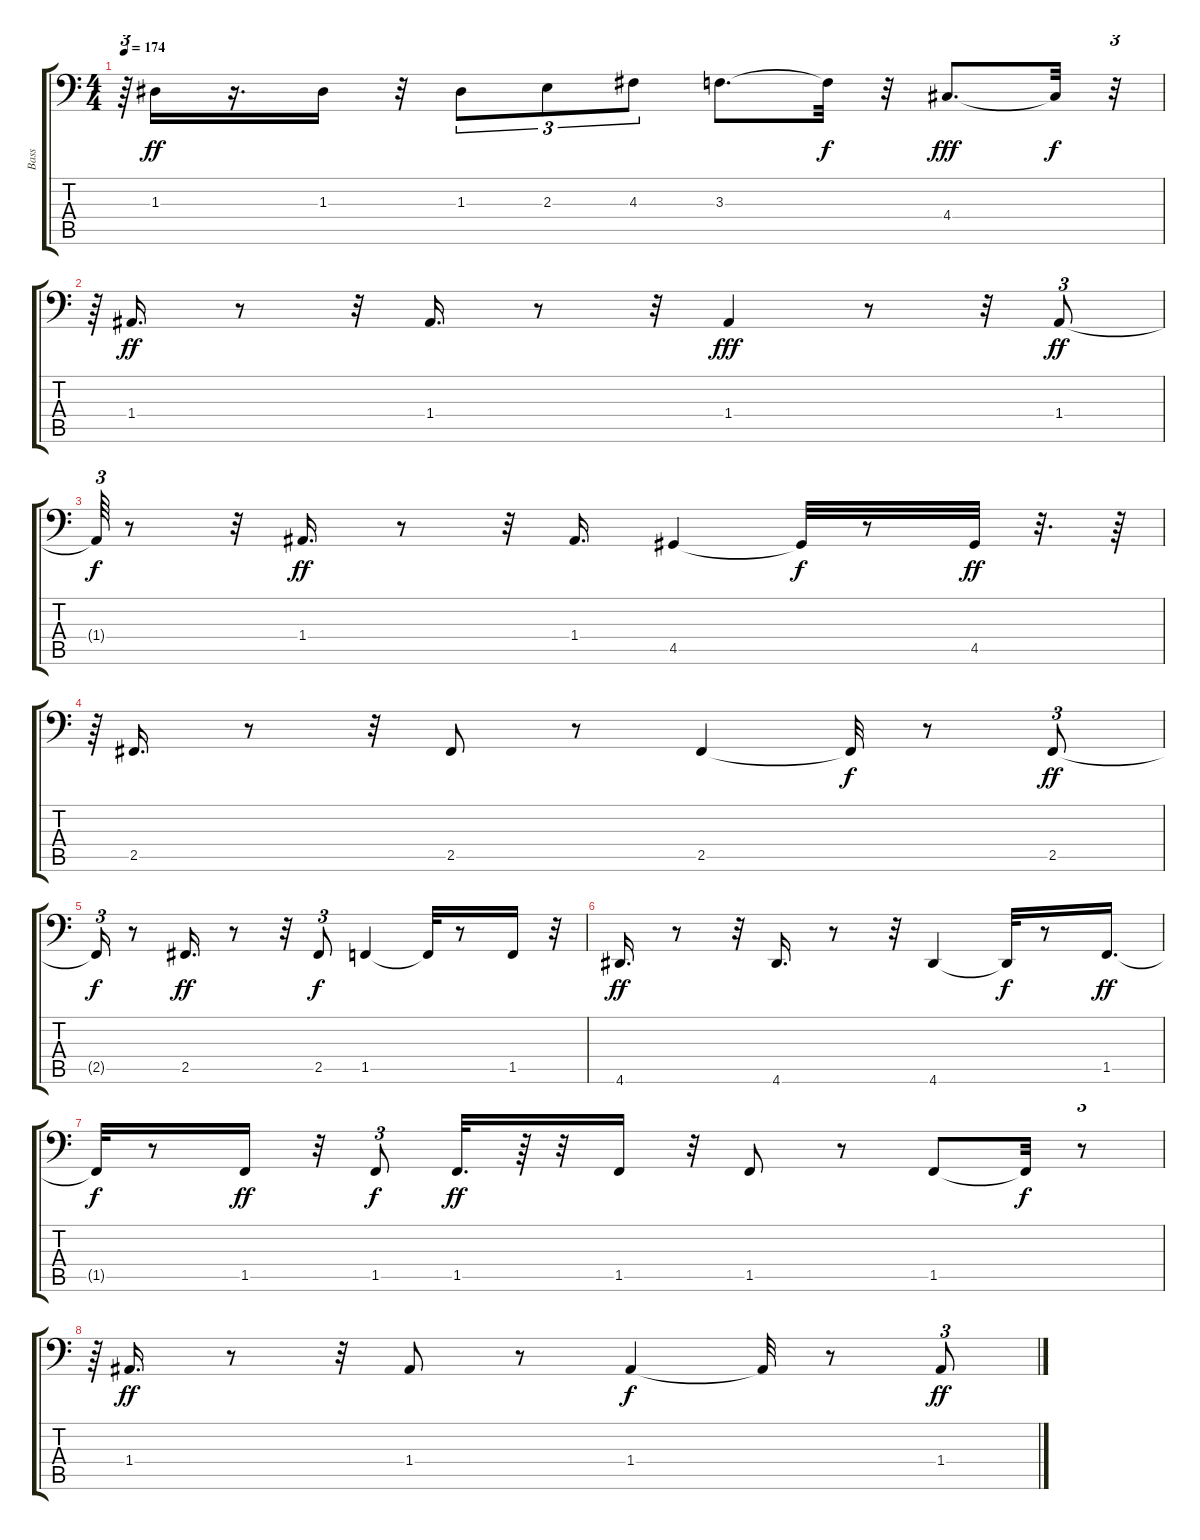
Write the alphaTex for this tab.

\track ("Bass" "Bass") {instrument electricbassfinger}
\staff {score tabs}
\tuning (C3 G2 D2 A1 E1 B0) {hide}
\ts (4 4)
\tempo 174
\clef f4
\ks c
r.64{tu (3 2) dy ff} 1.3.16 r.16{d} 1.3.16 r.32 1.3.8{tu (3 2)} 2.3.8{tu (3 2)} 4.3.8{tu (3 2)} 3.3.8{d} 3.3{t}.32{dy f} r.32 4.4.8{d dy fff} 4.4{t}.32{dy f} r.32{tu (3 2)} |
r.64{tu (3 2)} 1.4.16{d dy ff} r.8 r.32 1.4.16{d} r.8 r.32 1.4.4{dy fff} r.8 r.32 1.4.8{tu (3 2) dy ff} |
1.4{t}.64{tu (3 2) dy f} r.8 r.32 1.4.16{d dy ff} r.8 r.32 1.4.16{d} 4.5.4 4.5{t}.32{dy f} r.8 4.5.32{dy ff} r.32{d} r.64 |
r.64{tu (3 2)} 2.5.16{d} r.8 r.32 2.5.8 r.8 2.5.4 2.5{t}.32{dy f} r.8 2.5.8{tu (3 2) dy ff} |
2.5{t}.16{tu (3 2) dy f} r.8 2.5.16{d dy ff} r.8 r.32 2.5.8{tu (3 2) dy f} 1.5.4 1.5{t}.32 r.8 1.5.16 r.32 |
4.6.16{d dy ff} r.8 r.32 4.6.16{d} r.8 r.32 4.6.4 4.6{t}.32{dy f} r.8 1.5.16{d dy ff} |
1.5{t}.32{dy f} r.8 1.5.16{dy ff} r.32 1.5.8{tu (3 2) dy f} 1.5.32{d dy ff} r.64 r.32 1.5.16 r.32 1.5.8 r.8 1.5.8 1.5{t}.32{dy f} r.8{tu (3 2)} |
r.64{tu (3 2)} 1.4.16{d dy ff} r.8 r.32 1.4.8 r.8 1.4.4{dy f} 1.4{t}.32 r.8 1.4.8{tu (3 2) dy ff}
